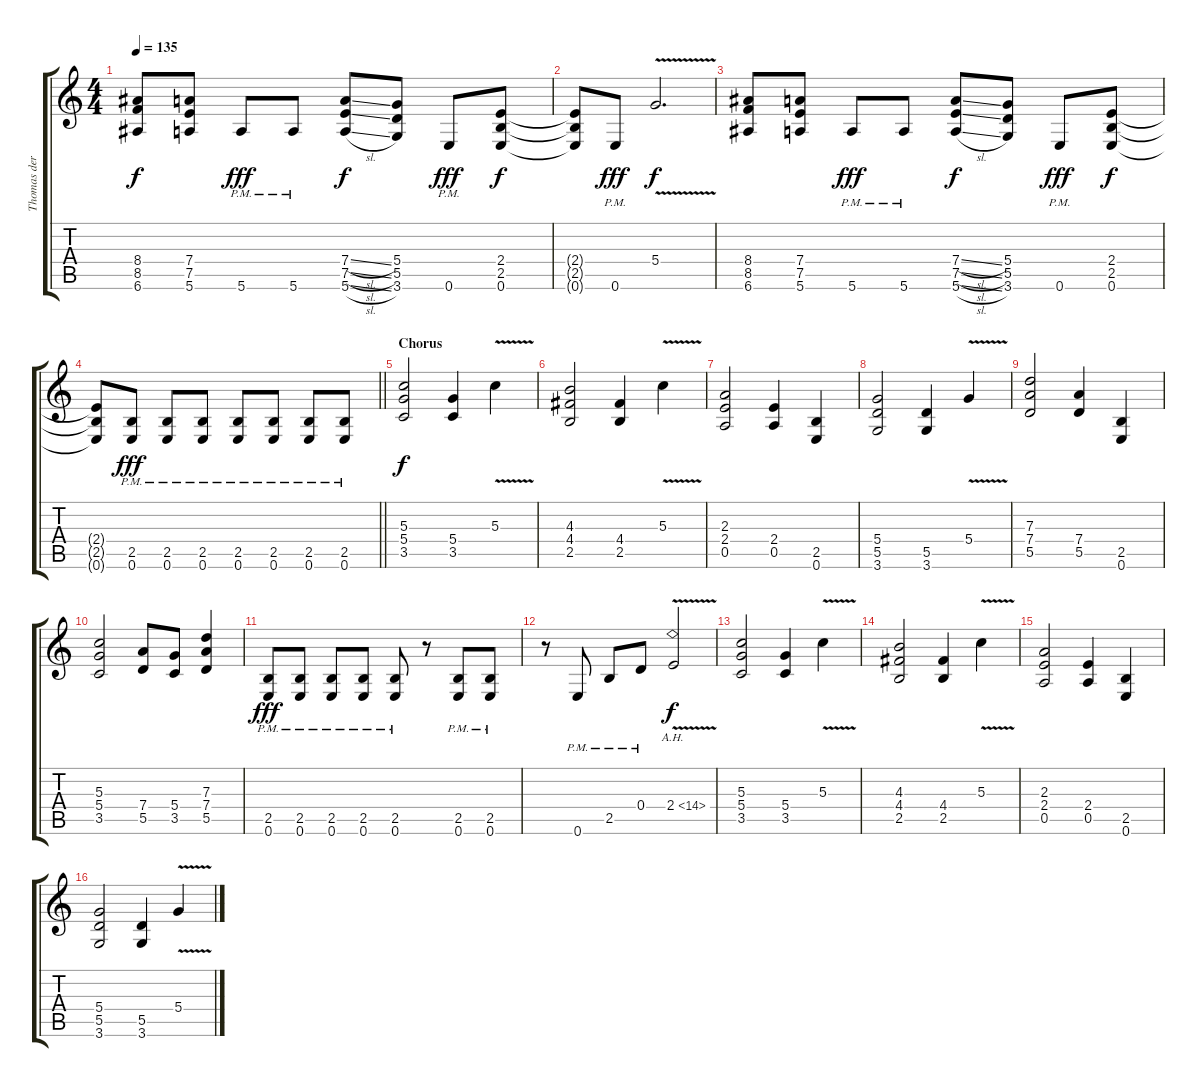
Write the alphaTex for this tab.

\track ("Thomas der Münzer" "Thomas der") {instrument distortionguitar}
\staff {score tabs}
\tuning (E4 B3 G3 D3 A2 E2) {hide}
\ts (4 4)
\tempo 135
\clef g2
\ks c
(8.4 8.5 6.6).8{dy f} (7.4 7.5 5.6).8 5.6{pm}.8{dy fff} 5.6{pm}.8 (7.4{sl} 7.5{sl} 5.6{sl}).8{dy f} (5.4 5.5 3.6).8 0.6{pm}.8{dy fff} (2.4 2.5 0.6).8{dy f} |
(2.4{t} 2.5{t} 0.6{t}).8 0.6{pm}.8{dy fff} 5.4{v}.2{d dy f} |
(8.4 8.5 6.6).8 (7.4 7.5 5.6).8 5.6{pm}.8{dy fff} 5.6{pm}.8 (7.4{sl} 7.5{sl} 5.6{sl}).8{dy f} (5.4 5.5 3.6).8 0.6{pm}.8{dy fff} (2.4 2.5 0.6).8{dy f} |
\barLineRight lightlight
(2.4{t} 2.5{t} 0.6{t}).8 (2.5{pm} 0.6{pm}).8{dy fff} (2.5{pm} 0.6{pm}).8 (2.5{pm} 0.6{pm}).8 (2.5{pm} 0.6{pm}).8 (2.5{pm} 0.6{pm}).8 (2.5{pm} 0.6{pm}).8 (2.5{pm} 0.6{pm}).8 |
\section ("" "Chorus")
(5.3 5.4 3.5).2{dy f} (5.4 3.5).4 5.3{v}.4 |
(4.3 4.4 2.5).2 (4.4 2.5).4 5.3{v}.4 |
(2.3 2.4 0.5).2 (2.4 0.5).4 (2.5 0.6).4 |
(5.4 5.5 3.6).2 (5.5 3.6).4 5.4{v}.4 |
(7.3 7.4 5.5).2 (7.4 5.5).4 (2.5 0.6).4 |
(5.3 5.4 3.5).2 (7.4 5.5).8 (5.4 3.5).8 (7.3 7.4 5.5).4 |
(2.5{pm} 0.6{pm}).8{dy fff} (2.5{pm} 0.6{pm}).8 (2.5{pm} 0.6{pm}).8 (2.5{pm} 0.6{pm}).8 (2.5{pm} 0.6{pm}).8 r.8 (2.5{pm} 0.6{pm}).8 (2.5{pm} 0.6{pm}).8 |
r.8 0.6{pm}.8 2.5{pm}.8 0.4{pm}.8 2.4{ah 12 v}.2{dy f} |
(5.3 5.4 3.5).2 (5.4 3.5).4 5.3{v}.4 |
(4.3 4.4 2.5).2 (4.4 2.5).4 5.3{v}.4 |
(2.3 2.4 0.5).2 (2.4 0.5).4 (2.5 0.6).4 |
(5.4 5.5 3.6).2 (5.5 3.6).4 5.4{v}.4
